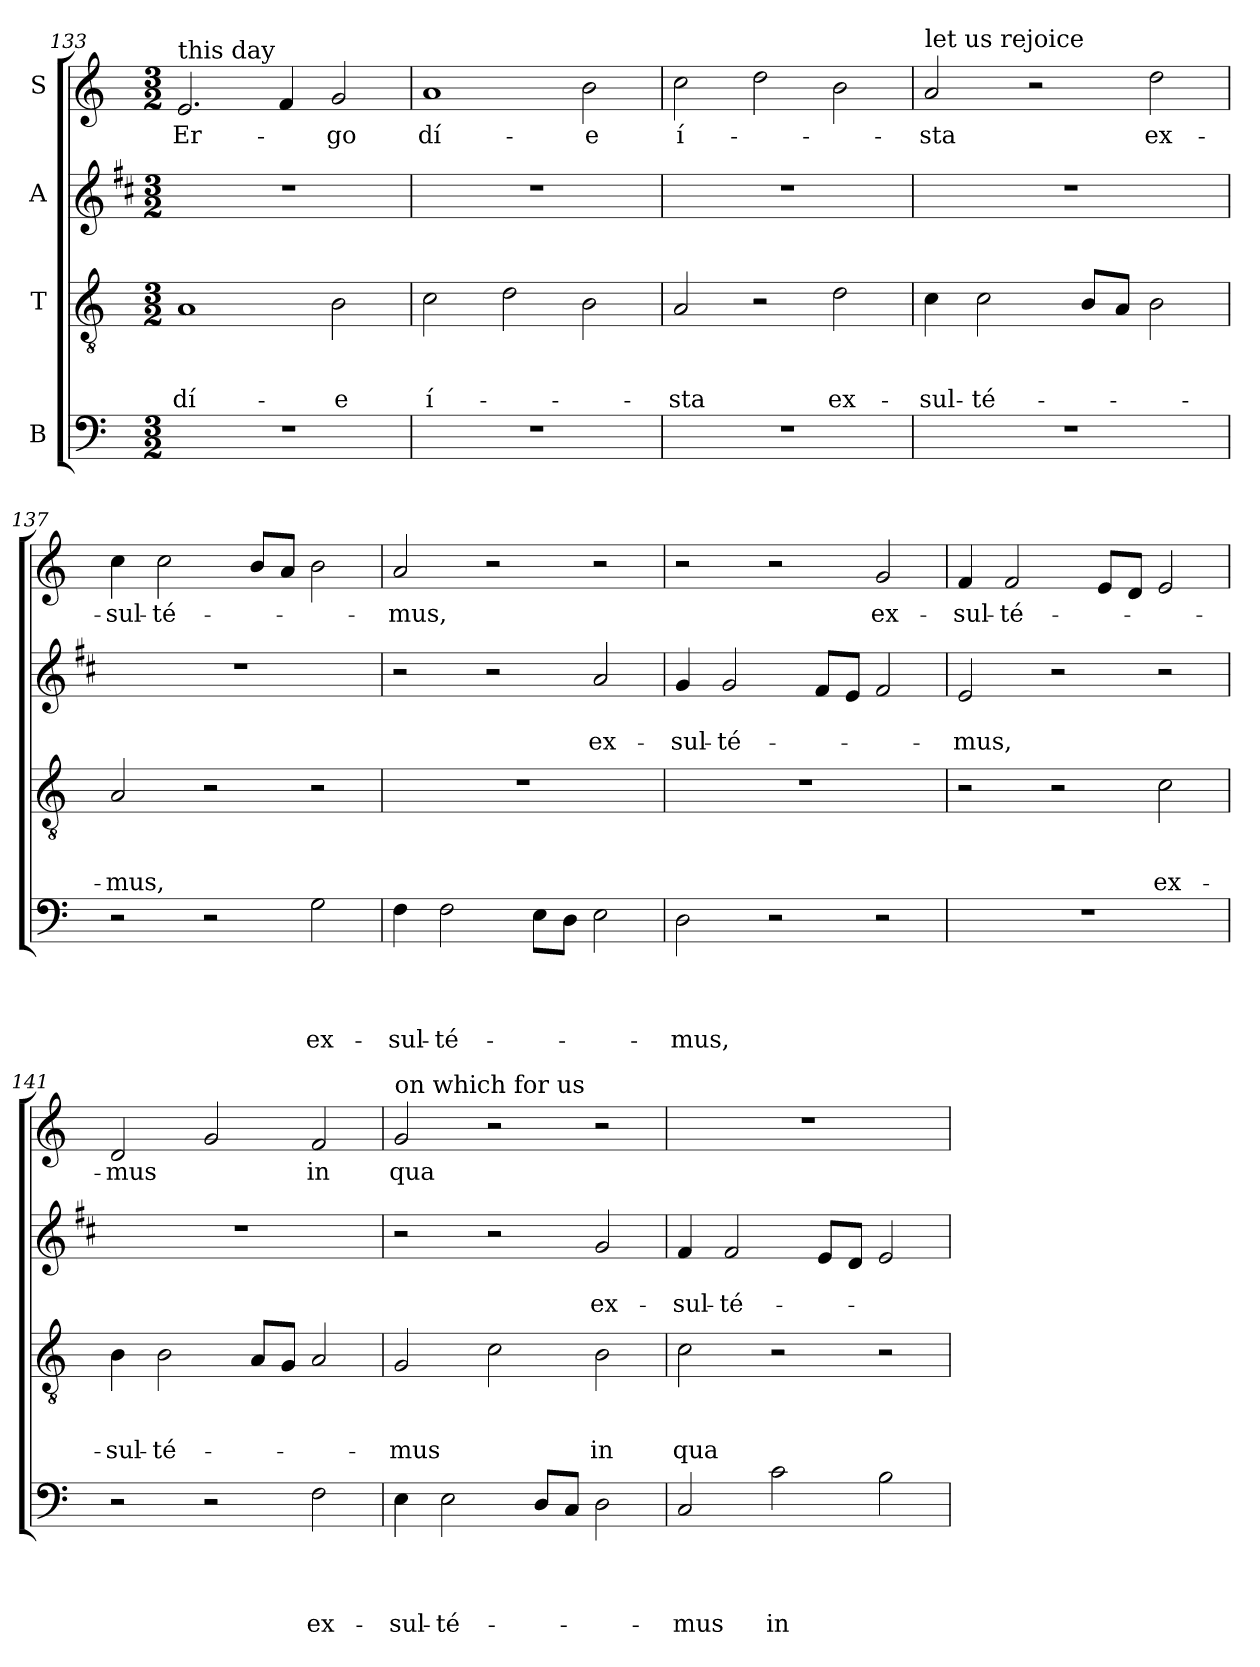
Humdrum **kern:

**kern	**text	**text	**text	**text	**kern	**text	**text	**text	**kern	**text	**text	**kern	**text
*part4	*part4	*part4	*part4	*part4	*part3	*part3	*part3	*part3	*part2	*part2	*part2	*part1	*part1
*staff4	*staff4	*staff4	*staff4	*staff4	*staff3	*staff3	*staff3	*staff3	*staff2	*staff2	*staff2	*staff1	*staff1
*I"B	*	*	*	*	*I"T	*	*	*	*I"A	*	*	*I"S	*
*clefF4	*	*	*	*	*clefGv2	*	*	*	*clefG2	*	*	*clefG2	*
*	*	*	*	*	*	*	*	*	*ITrd1c2	*	*	*	*
*k[]	*	*	*	*	*k[]	*	*	*	*k[]	*	*	*k[]	*
*C:	*	*	*	*	*C:	*	*	*	*C:	*	*	*C:	*
*M3/2	*	*	*	*	*M3/2	*	*	*	*M3/2	*	*	*M3/2	*
=133	=133	=133	=133	=133	=133	=133	=133	=133	=133	=133	=133	=133	=133
!	!	!	!	!	!	!	!	!	!	!	!	!LO:TX:a:t=this day	!
!	!	!	!	!	!	!	!	!LO:LY:b	!	!	!	!	!LO:LY:b
1.r	.	.	.	.	1A	.	.	dí-	1.r	.	.	2.e/	Er-
.	.	.	.	.	.	.	.	.	.	.	.	4f/	.
!	!	!	!	!	!	!	!	!LO:LY:b	!	!	!	!	!LO:LY:b
.	.	.	.	.	2B\	.	.	-e	.	.	.	2g/	-go
=134	=134	=134	=134	=134	=134	=134	=134	=134	=134	=134	=134	=134	=134
!	!	!	!	!	!	!	!	!LO:LY:b	!	!	!	!	!LO:LY:b
1.r	.	.	.	.	2c\	.	.	í-	1.r	.	.	1a	dí-
.	.	.	.	.	2d\	.	.	.	.	.	.	.	.
!	!	!	!	!	!	!	!	!	!	!	!	!	!LO:LY:b
.	.	.	.	.	2B\	.	.	.	.	.	.	2b\	-e
=135	=135	=135	=135	=135	=135	=135	=135	=135	=135	=135	=135	=135	=135
!	!	!	!	!	!	!	!	!LO:LY:b	!	!	!	!	!LO:LY:b
1.r	.	.	.	.	2A/	.	.	-sta	1.r	.	.	2cc\	í-
.	.	.	.	.	2r	.	.	.	.	.	.	2dd\	.
!	!	!	!	!	!	!	!	!LO:LY:b	!	!	!	!	!
.	.	.	.	.	2d\	.	.	ex-	.	.	.	2b\	.
!!LO:LB:g=z
=136	=136	=136	=136	=136	=136	=136	=136	=136	=136	=136	=136	=136	=136
!	!	!	!	!	!	!	!	!	!	!	!	!LO:TX:a:t=let us rejoice	!
!	!	!	!	!	!	!	!	!LO:LY:b	!	!	!	!	!LO:LY:b
1.r	.	.	.	.	4c\	.	.	-sul-	1.r	.	.	2a/	-sta
!	!	!	!	!	!	!	!	!LO:LY:b	!	!	!	!	!
.	.	.	.	.	2c\	.	.	-té-	.	.	.	.	.
.	.	.	.	.	.	.	.	.	.	.	.	2r	.
.	.	.	.	.	8B/L	.	.	.	.	.	.	.	.
.	.	.	.	.	8A/J	.	.	.	.	.	.	.	.
!	!	!	!	!	!	!	!	!	!	!	!	!	!LO:LY:b
.	.	.	.	.	2B\	.	.	.	.	.	.	2dd\	ex-
=137	=137	=137	=137	=137	=137	=137	=137	=137	=137	=137	=137	=137	=137
!	!	!	!	!	!	!	!	!LO:LY:b	!	!	!	!	!LO:LY:b
2r	.	.	.	.	2A/	.	.	-mus,	1.r	.	.	4cc\	-sul-
!	!	!	!	!	!	!	!	!	!	!	!	!	!LO:LY:b
.	.	.	.	.	.	.	.	.	.	.	.	2cc\	-té-
2r	.	.	.	.	2r	.	.	.	.	.	.	.	.
.	.	.	.	.	.	.	.	.	.	.	.	8b/L	.
.	.	.	.	.	.	.	.	.	.	.	.	8a/J	.
!	!	!	!	!LO:LY:b	!	!	!	!	!	!	!	!	!
2G\	.	.	.	ex-	2r	.	.	.	.	.	.	2b\	.
=138	=138	=138	=138	=138	=138	=138	=138	=138	=138	=138	=138	=138	=138
!	!	!	!	!LO:LY:b	!	!	!	!	!	!	!	!	!LO:LY:b
4F\	.	.	.	-sul-	1.r	.	.	.	2r	.	.	2a/	-mus,
!	!	!	!	!LO:LY:b	!	!	!	!	!	!	!	!	!
2F\	.	.	.	-té-	.	.	.	.	.	.	.	.	.
.	.	.	.	.	.	.	.	.	2r	.	.	2r	.
8E\L	.	.	.	.	.	.	.	.	.	.	.	.	.
8D\J	.	.	.	.	.	.	.	.	.	.	.	.	.
!	!	!	!	!	!	!	!	!	!	!	!LO:LY:b	!	!
2E\	.	.	.	.	.	.	.	.	2g/	.	ex-	2r	.
=139	=139	=139	=139	=139	=139	=139	=139	=139	=139	=139	=139	=139	=139
!	!	!	!	!LO:LY:b	!	!	!	!	!	!	!LO:LY:b	!	!
2D\	.	.	.	-mus,	1.r	.	.	.	4f/	.	-sul-	2r	.
!	!	!	!	!	!	!	!	!	!	!	!LO:LY:b	!	!
.	.	.	.	.	.	.	.	.	2f/	.	-té-	.	.
2r	.	.	.	.	.	.	.	.	.	.	.	2r	.
.	.	.	.	.	.	.	.	.	8e/L	.	.	.	.
.	.	.	.	.	.	.	.	.	8d/J	.	.	.	.
!	!	!	!	!	!	!	!	!	!	!	!	!	!LO:LY:b
2r	.	.	.	.	.	.	.	.	2e/	.	.	2g/	ex-
!!LO:PB:g=z
=140	=140	=140	=140	=140	=140	=140	=140	=140	=140	=140	=140	=140	=140
!	!	!	!	!	!	!	!	!	!	!	!LO:LY:b	!	!LO:LY:b
1.r	.	.	.	.	2r	.	.	.	2d/	.	-mus,	4f/	-sul-
!	!	!	!	!	!	!	!	!	!	!	!	!	!LO:LY:b
.	.	.	.	.	.	.	.	.	.	.	.	2f/	-té-
.	.	.	.	.	2r	.	.	.	2r	.	.	.	.
.	.	.	.	.	.	.	.	.	.	.	.	8e/L	.
.	.	.	.	.	.	.	.	.	.	.	.	8d/J	.
!	!	!	!	!	!	!	!	!LO:LY:b	!	!	!	!	!
.	.	.	.	.	2c\	.	.	ex-	2r	.	.	2e/	.
=141	=141	=141	=141	=141	=141	=141	=141	=141	=141	=141	=141	=141	=141
!	!	!	!	!	!	!	!	!LO:LY:b	!	!	!	!	!LO:LY:b
2r	.	.	.	.	4B\	.	.	-sul-	1.r	.	.	2d/	-mus
!	!	!	!	!	!	!	!	!LO:LY:b	!	!	!	!	!
.	.	.	.	.	2B\	.	.	-té-	.	.	.	.	.
2r	.	.	.	.	.	.	.	.	.	.	.	2g/	.
.	.	.	.	.	8A/L	.	.	.	.	.	.	.	.
.	.	.	.	.	8G/J	.	.	.	.	.	.	.	.
!	!	!	!	!LO:LY:b	!	!	!	!	!	!	!	!	!LO:LY:b
2F\	.	.	.	ex-	2A/	.	.	.	.	.	.	2f/	in
=142	=142	=142	=142	=142	=142	=142	=142	=142	=142	=142	=142	=142	=142
!	!	!	!	!	!	!	!	!	!	!	!	!LO:TX:a:t=on which for us	!
!	!	!	!	!LO:LY:b	!	!	!	!LO:LY:b	!	!	!	!	!LO:LY:b
4E\	.	.	.	-sul-	2G/	.	.	-mus	2r	.	.	2g/	qua
!	!	!	!	!LO:LY:b	!	!	!	!	!	!	!	!	!
2E\	.	.	.	-té-	.	.	.	.	.	.	.	.	.
.	.	.	.	.	2c\	.	.	.	2r	.	.	2r	.
8D/L	.	.	.	.	.	.	.	.	.	.	.	.	.
8C/J	.	.	.	.	.	.	.	.	.	.	.	.	.
!	!	!	!	!	!	!	!	!LO:LY:b	!	!	!LO:LY:b	!	!
2D\	.	.	.	.	2B\	.	.	in	2f/	.	ex-	2r	.
=143	=143	=143	=143	=143	=143	=143	=143	=143	=143	=143	=143	=143	=143
!	!	!	!	!LO:LY:b	!	!	!	!LO:LY:b	!	!	!LO:LY:b	!	!
2C/	.	.	.	-mus	2c\	.	.	qua	4e/	.	-sul-	1.r	.
!	!	!	!	!	!	!	!	!	!	!	!LO:LY:b	!	!
.	.	.	.	.	.	.	.	.	2e/	.	-té-	.	.
!	!	!	!	!LO:LY:b	!	!	!	!	!	!	!	!	!
2c\	.	.	.	in	2r	.	.	.	.	.	.	.	.
.	.	.	.	.	.	.	.	.	8d/L	.	.	.	.
.	.	.	.	.	.	.	.	.	8c/J	.	.	.	.
2B\	.	.	.	.	2r	.	.	.	2d/	.	.	.	.
=	=	=	=	=	=	=	=	=	=	=	=	=	=
*-	*-	*-	*-	*-	*-	*-	*-	*-	*-	*-	*-	*-	*-
